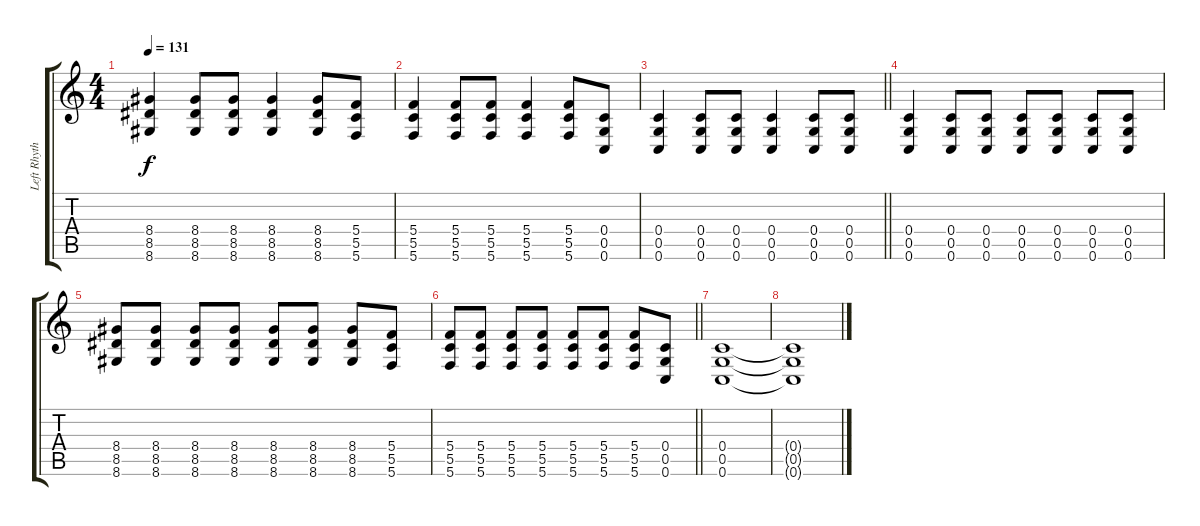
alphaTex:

\track ("Left Rhythm" "Left Rhyth") {instrument distortionguitar}
\staff {score tabs}
\tuning (D4 A3 F3 C3 G2 C2) {hide}
\ts (4 4)
\section ("" "")
\tempo 131
\clef g2
\ks c
(8.4 8.5 8.6).4{dy f} (8.4 8.5 8.6).8 (8.4 8.5 8.6).8 (8.4 8.5 8.6).4 (8.4 8.5 8.6).8 (5.4 5.5 5.6).8 |
(5.4 5.5 5.6).4 (5.4 5.5 5.6).8 (5.4 5.5 5.6).8 (5.4 5.5 5.6).4 (5.4 5.5 5.6).8 (0.4 0.5 0.6).8 |
\barLineRight lightlight
(0.4 0.5 0.6).4 (0.4 0.5 0.6).8 (0.4 0.5 0.6).8 (0.4 0.5 0.6).4 (0.4 0.5 0.6).8 (0.4 0.5 0.6).8 |
\section ("" "")
(0.4 0.5 0.6).4 (0.4 0.5 0.6).8 (0.4 0.5 0.6).8 (0.4 0.5 0.6).8 (0.4 0.5 0.6).8 (0.4 0.5 0.6).8 (0.4 0.5 0.6).8 |
(8.4 8.5 8.6).8 (8.4 8.5 8.6).8 (8.4 8.5 8.6).8 (8.4 8.5 8.6).8 (8.4 8.5 8.6).8 (8.4 8.5 8.6).8 (8.4 8.5 8.6).8 (5.4 5.5 5.6).8 |
\barLineRight lightlight
(5.4 5.5 5.6).8 (5.4 5.5 5.6).8 (5.4 5.5 5.6).8 (5.4 5.5 5.6).8 (5.4 5.5 5.6).8 (5.4 5.5 5.6).8 (5.4 5.5 5.6).8 (0.4 0.5 0.6).8 |
(0.4 0.5 0.6).1{volume 0} |
(0.4{t} 0.5{t} 0.6{t}).1
